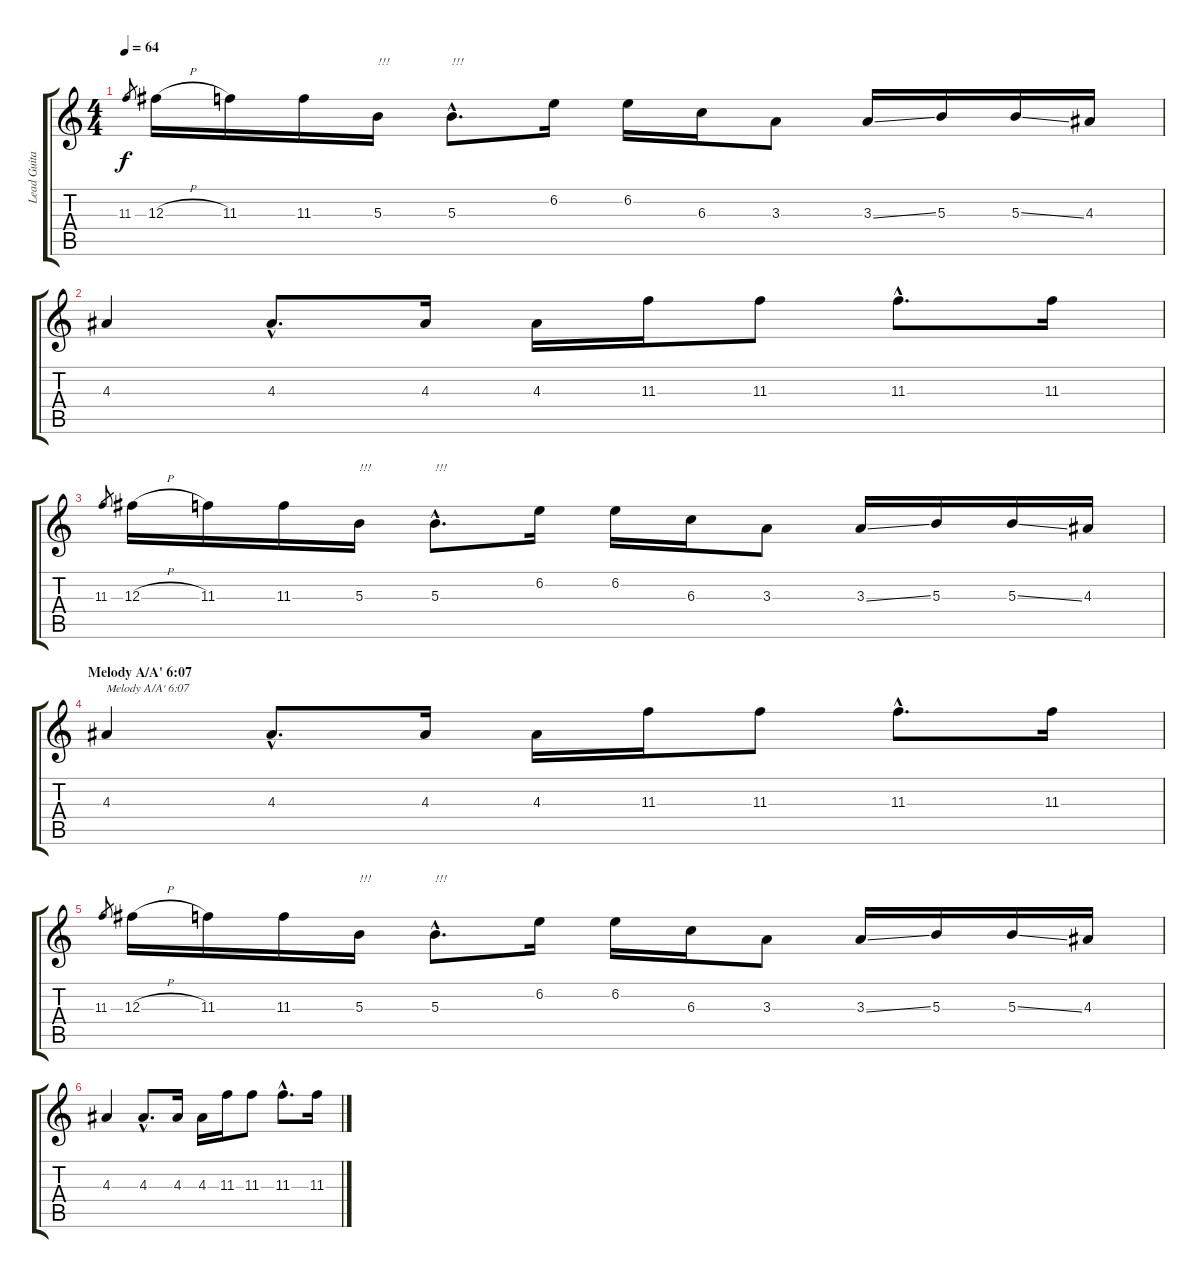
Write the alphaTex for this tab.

\track ("Lead Guitar" "Lead Guita") {instrument acousticguitarnylon}
\staff {score tabs}
\tuning (Eb4 Bb3 Gb3 Db3 Ab2 Eb2) {hide}
\ts (4 4)
\tempo 64
\clef g2
\ks c
11.3.8{gr dy f} 12.3{h}.16 11.3.16 11.3.16 5.3.16{txt "!!!"} 5.3{hac}.8{d txt "!!!"} 6.2.16 6.2.16 6.3.16 3.3.8 3.3{ss}.16 5.3.16 5.3{ss}.16 4.3.16 |
4.3.4 4.3{hac}.8{d} 4.3.16 4.3.16 11.3.16 11.3.8 11.3{hac}.8{d} 11.3.16 |
11.3.8{gr} 12.3{h}.16 11.3.16 11.3.16 5.3.16{txt "!!!"} 5.3{hac}.8{d txt "!!!"} 6.2.16 6.2.16 6.3.16 3.3.8 3.3{ss}.16 5.3.16 5.3{ss}.16 4.3.16 |
\section ("" "Melody A/A' 6:07")
4.3.4{txt "Melody A/A' 6:07"} 4.3{hac}.8{d} 4.3.16 4.3.16 11.3.16 11.3.8 11.3{hac}.8{d} 11.3.16 |
11.3.8{gr} 12.3{h}.16 11.3.16 11.3.16 5.3.16{txt "!!!"} 5.3{hac}.8{d txt "!!!"} 6.2.16 6.2.16 6.3.16 3.3.8 3.3{ss}.16 5.3.16 5.3{ss}.16 4.3.16 |
4.3.4 4.3{hac}.8{d} 4.3.16 4.3.16 11.3.16 11.3.8 11.3{hac}.8{d} 11.3.16
